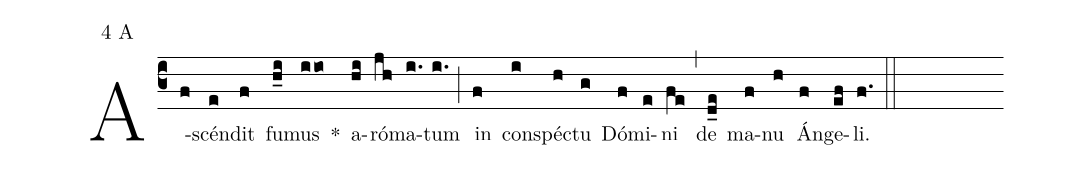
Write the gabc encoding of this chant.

mode:4 A;
%%
(c3) A(f)scén(e)dit(f) fu(h_i)mus(iio) *() a(hi)ró(jh)ma(i.)tum(i.) (;) in(f) con(i)spé(h)ctu(g) Dó(f)mi(e)ni(fe) (,) de(d_e) ma(f)nu(h) Án(f)ge(ef)li.(f.) (::)
